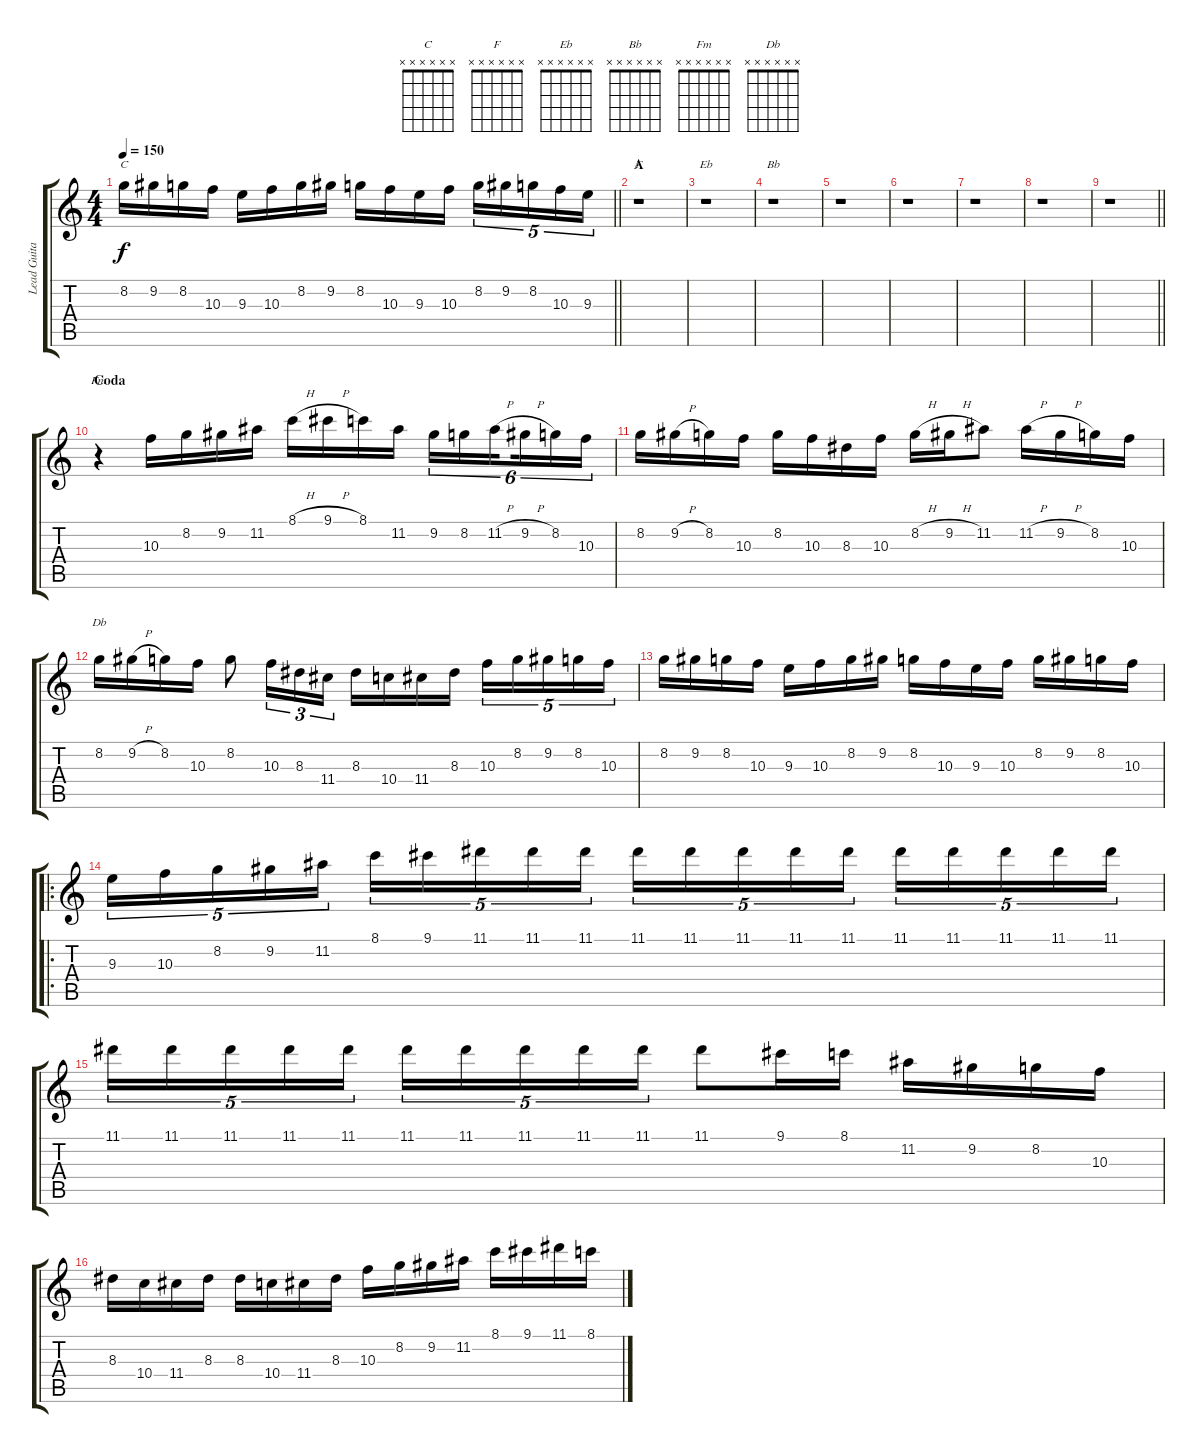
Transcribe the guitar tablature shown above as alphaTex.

\track ("Lead Guitar" "Lead Guita") {instrument electricguitarjazz}
\staff {score tabs}
\tuning (E4 B3 G3 D3 A2 E2) {hide}
\chord ("C" x x x x x x)
\chord ("F" x x x x x x)
\chord ("Eb" x x x x x x)
\chord ("Bb" x x x x x x)
\chord ("Fm" x x x x x x)
\chord ("Db" x x x x x x)
\ts (4 4)
\tempo 150
\clef g2
\barLineRight lightlight
\ks c
8.2.16{ch "C" dy f} 9.2.16 8.2.16 10.3.16 9.3.16 10.3.16 8.2.16 9.2.16 8.2.16 10.3.16 9.3.16 10.3.16 8.2.16{tu (5 4)} 9.2.16{tu (5 4)} 8.2.16{tu (5 4)} 10.3.16{tu (5 4)} 9.3.16{tu (5 4)} |
\section ("" "A")
r.1{ch "F"} |
r.1{ch "Eb"} |
r.1{ch "Bb"} |
r.1 |
r.1 |
r.1 |
r.1 |
\barLineRight lightlight
r.1 |
\section ("" "Coda")
r.4{ch "Fm"} 10.3.16 8.2.16 9.2.16 11.2.16 8.1{h}.16 9.1{h}.16 8.1.16 11.2.16 9.2.16{tu (6 4)} 8.2.16{tu (6 4)} 11.2{h}.16{tu (6 4) beam splitsecondary} 9.2{h}.16{tu (6 4)} 8.2.16{tu (6 4)} 10.3.16{tu (6 4)} |
8.2.16 9.2{h}.16 8.2.16 10.3.16 8.2.16 10.3.16 8.3.16 10.3.16 8.2{h}.16 9.2{h}.16 11.2.8 11.2{h}.16 9.2{h}.16 8.2.16 10.3.16 |
8.2.16{ch "Db"} 9.2{h}.16 8.2.16 10.3.16 8.2.8 10.3.16{tu (3 2)} 8.3.16{tu (3 2)} 11.4.16{tu (3 2)} 8.3.16 10.4.16 11.4.16 8.3.16 10.3.16{tu (5 4)} 8.2.16{tu (5 4)} 9.2.16{tu (5 4)} 8.2.16{tu (5 4)} 10.3.16{tu (5 4)} |
8.2.16 9.2.16 8.2.16 10.3.16 9.3.16 10.3.16 8.2.16 9.2.16 8.2.16 10.3.16 9.3.16 10.3.16 8.2.16 9.2.16 8.2.16 10.3.16 |
\ro
9.3.16{tu (5 4)} 10.3.16{tu (5 4)} 8.2.16{tu (5 4)} 9.2.16{tu (5 4)} 11.2.16{tu (5 4)} 8.1.16{tu (5 4)} 9.1.16{tu (5 4)} 11.1.16{tu (5 4)} 11.1.16{tu (5 4)} 11.1.16{tu (5 4)} 11.1.16{tu (5 4)} 11.1.16{tu (5 4)} 11.1.16{tu (5 4)} 11.1.16{tu (5 4)} 11.1.16{tu (5 4)} 11.1.16{tu (5 4)} 11.1.16{tu (5 4)} 11.1.16{tu (5 4)} 11.1.16{tu (5 4)} 11.1.16{tu (5 4)} |
11.1.16{tu (5 4)} 11.1.16{tu (5 4)} 11.1.16{tu (5 4)} 11.1.16{tu (5 4)} 11.1.16{tu (5 4)} 11.1.16{tu (5 4)} 11.1.16{tu (5 4)} 11.1.16{tu (5 4)} 11.1.16{tu (5 4)} 11.1.16{tu (5 4)} 11.1.8 9.1.16 8.1.16 11.2.16 9.2.16 8.2.16 10.3.16 |
8.3.16 10.4.16 11.4.16 8.3.16 8.3.16 10.4.16 11.4.16 8.3.16 10.3.16 8.2.16 9.2.16 11.2.16 8.1.16 9.1.16 11.1.16 8.1.16
